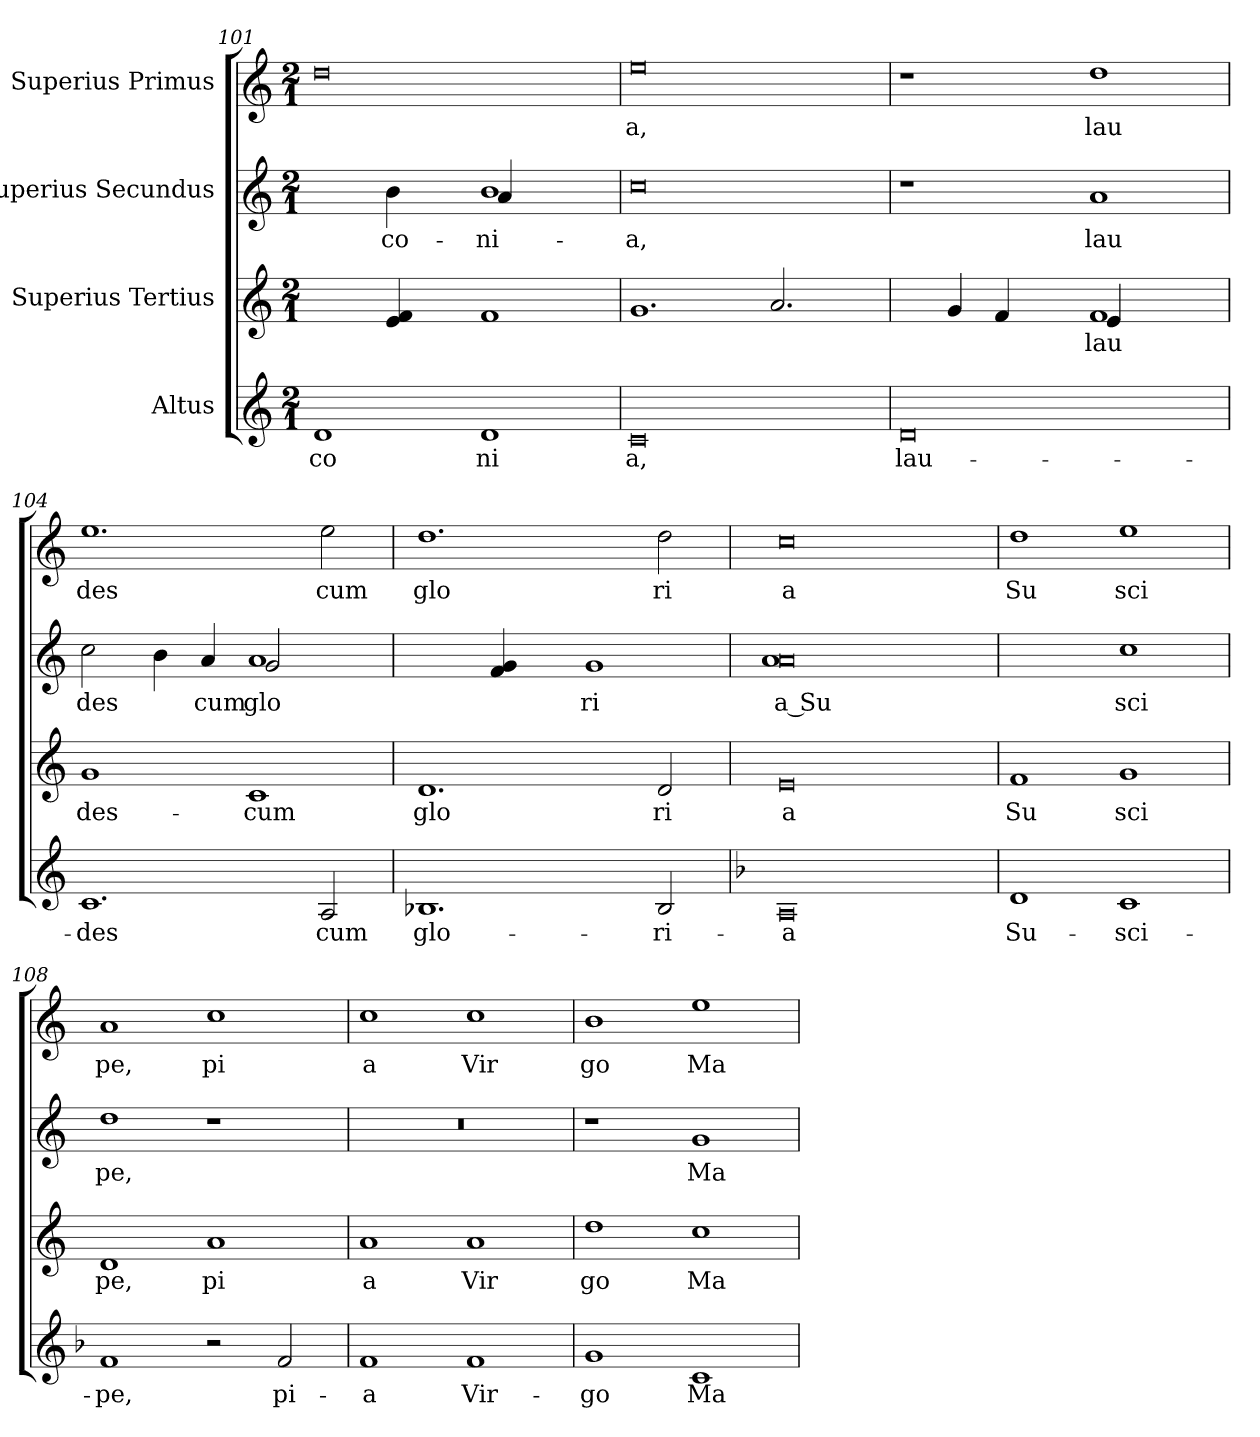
**kern	**text	**kern	**text	**kern	**text	**kern	**text
*part4	*part4	*part3	*part3	*part2	*part2	*part1	*part1
*staff4	*staff4	*staff3	*staff3	*staff2	*staff2	*staff1	*staff1
*I"Altus	*	*I"Superius Tertius	*	*I"Superius Secundus	*	*I"Superius Primus	*
*clefG2	*	*clefG2	*	*clefG2	*	*clefG2	*
*k[]	*	*k[]	*	*k[]	*	*k[]	*
*C:	*	*C:	*	*C:	*	*C:	*
*M2/1	*	*M2/1	*	*M2/1	*	*M2/1	*
=101	=101	=101	=101	=101	=101	=101	=101
!	!LO:LY:b:cj	!	!	!	!	!	!LO:LY:b:cj
*	*	*	*	*^	*	*	*
1d	co	2ryy	.	2ryy	1ryy	.	0dd	.
!	!	!	!LO:LY:b:cj	!	!	!LO:LY:b:cj	!	!
.	.	4f/ 4e/	--	4b\	.	-co-	.	.
.	.	4ryy	.	4ryy	.	.	.	.
!	!LO:LY:b:cj	!	!LO:LY:b:cj	!	!	!LO:LY:b:cj	!	!
1d	ni	1f	--	1b	4a/	-ni-	.	.
.	.	.	.	.	2.ryy	.	.	.
!!LO:LB:g=z
=102	=102	=102	=102	=102	=102	=102	=102	=102
!	!LO:LY:b:cj	!	!	!	!	!LO:LY:b:cj	!	!LO:LY:b:cj
*	*	*	*	*v	*v	*	*	*
0c	a,	1.g	.	0cc	-a,	0ee	a,
!	!	!	!LO:LY:b:cj	!	!	!	!
.	.	2.a/	-	.	.	.	.
4ryy	.	.	.	4ryy	.	4ryy	.
=103	=103	=103	=103	=103	=103	=103	=103
!	!LO:LY:b:cj	!	!	!	!	!	!
*	*	*^	*	*	*	*	*
0d	lau-	4ryy	1ryy	.	1r	.	1r	.
!	!	!	!	!LO:LY:b:cj	!	!	!	!
.	.	4g/	.	.	.	.	.	.
!	!	!	!	!LO:LY:b:cj	!	!	!	!
.	.	4f/	.	.	.	.	.	.
.	.	4ryy	.	.	.	.	.	.
!	!	!	!	!LO:LY:b:cj	!	!LO:LY:b:cj	!	!LO:LY:b:cj
.	.	1f	4e/	lau	1a	lau	1dd	lau
.	.	.	2.ryy	.	.	.	.	.
=104	=104	=104	=104	=104	=104	=104	=104	=104
!	!LO:LY:b:cj	!	!	!LO:LY:b:cj	!	!LO:LY:b:cj	!	!LO:LY:b:cj
*	*	*v	*v	*	*^	*	*	*
1.c	-des	1g	des-	2cc\	1ryy	des	1.ee	des
!	!	!	!	!	!	!LO:LY:b:cj	!	!
.	.	.	.	4b\	.	.	.	.
!	!	!	!	!	!	!LO:LY:b:cj	!	!
.	.	.	.	4a/	.	cum	.	.
!	!	!	!LO:LY:b:cj	!	!	!LO:LY:b:cj	!	!
.	.	1c	-cum	1a	2g/	glo	.	.
!	!LO:LY:b:cj	!	!	!	!	!	!	!LO:LY:b:cj
2A/	cum	.	.	.	2ryy	.	2ee\	cum
=105	=105	=105	=105	=105	=105	=105	=105	=105
!	!LO:LY:b:cj	!	!LO:LY:b:cj	!	!	!	!	!LO:LY:b:cj
*	*	*	*	*v	*v	*	*	*
1.B-	glo-	1.d	glo	2ryy	.	1.dd	glo
!	!	!	!	!	!LO:LY:b:cj	!	!
.	.	.	.	4g/ 4f/	.	.	.
.	.	.	.	4ryy	.	.	.
!	!	!	!	!	!LO:LY:b:cj	!	!
.	.	.	.	1g	ri	.	.
!	!LO:LY:b:cj	!	!LO:LY:b:cj	!	!	!	!LO:LY:b:cj
2B-/	-ri-	2d/	ri	.	.	2dd\	ri
=106	=106	=106	=106	=106	=106	=106	=106
*k[b-]	*	*	*	*	*	*	*
*F:	*	*	*	*	*	*	*
!	!LO:LY:b:cj	!	!LO:LY:b:cj	!	!LO:LY:b:cj	!	!LO:LY:b:cj
*	*	*	*	*^	*	*	*
0A	-a	0e	a	0a	1a	a Su	0cc	a
.	.	.	.	.	1ryy	.	.	.
=107	=107	=107	=107	=107	=107	=107	=107	=107
!	!LO:LY:b:cj	!	!LO:LY:b:cj	!	!	!	!	!LO:LY:b:cj
*	*	*	*	*v	*v	*	*	*
1d	Su-	1f	Su	1ryy	.	1dd	Su
!	!LO:LY:b:cj	!	!LO:LY:b:cj	!	!LO:LY:b:cj	!	!LO:LY:b:cj
1c	-sci-	1g	sci	1cc	sci	1ee	sci
=108	=108	=108	=108	=108	=108	=108	=108
!	!LO:LY:b:cj	!	!LO:LY:b:cj	!	!LO:LY:b:cj	!	!LO:LY:b:cj
1f	-pe,	1d	pe,	1dd	pe,	1a	pe,
!	!	!	!LO:LY:b:cj	!	!	!	!LO:LY:b:cj
2r	.	1a	pi	1r	.	1cc	pi
!	!LO:LY:b:cj	!	!	!	!	!	!
2f/	pi-	.	.	.	.	.	.
=109	=109	=109	=109	=109	=109	=109	=109
!	!LO:LY:b:cj	!	!LO:LY:b:cj	!	!	!	!LO:LY:b:cj
1f	-a	1a	a	0r	.	1cc	a
!	!LO:LY:b:cj	!	!LO:LY:b:cj	!	!	!	!LO:LY:b:cj
1f	Vir-	1a	Vir	.	.	1cc	Vir
!!LO:LB:g=z
=110	=110	=110	=110	=110	=110	=110	=110
*k[]	*	*	*	*	*	*	*
*C:	*	*	*	*	*	*	*
!	!LO:LY:b:cj	!	!LO:LY:b:cj	!	!	!	!LO:LY:b:cj
1g	-go	1dd	go	1r	.	1b	go
!	!LO:LY:b:cj	!	!LO:LY:b:cj	!	!LO:LY:b:cj	!	!LO:LY:b:cj
1c	Ma-	1cc	Ma	1g	Ma-	1ee	Ma-
=	=	=	=	=	=	=	=
*-	*-	*-	*-	*-	*-	*-	*-
